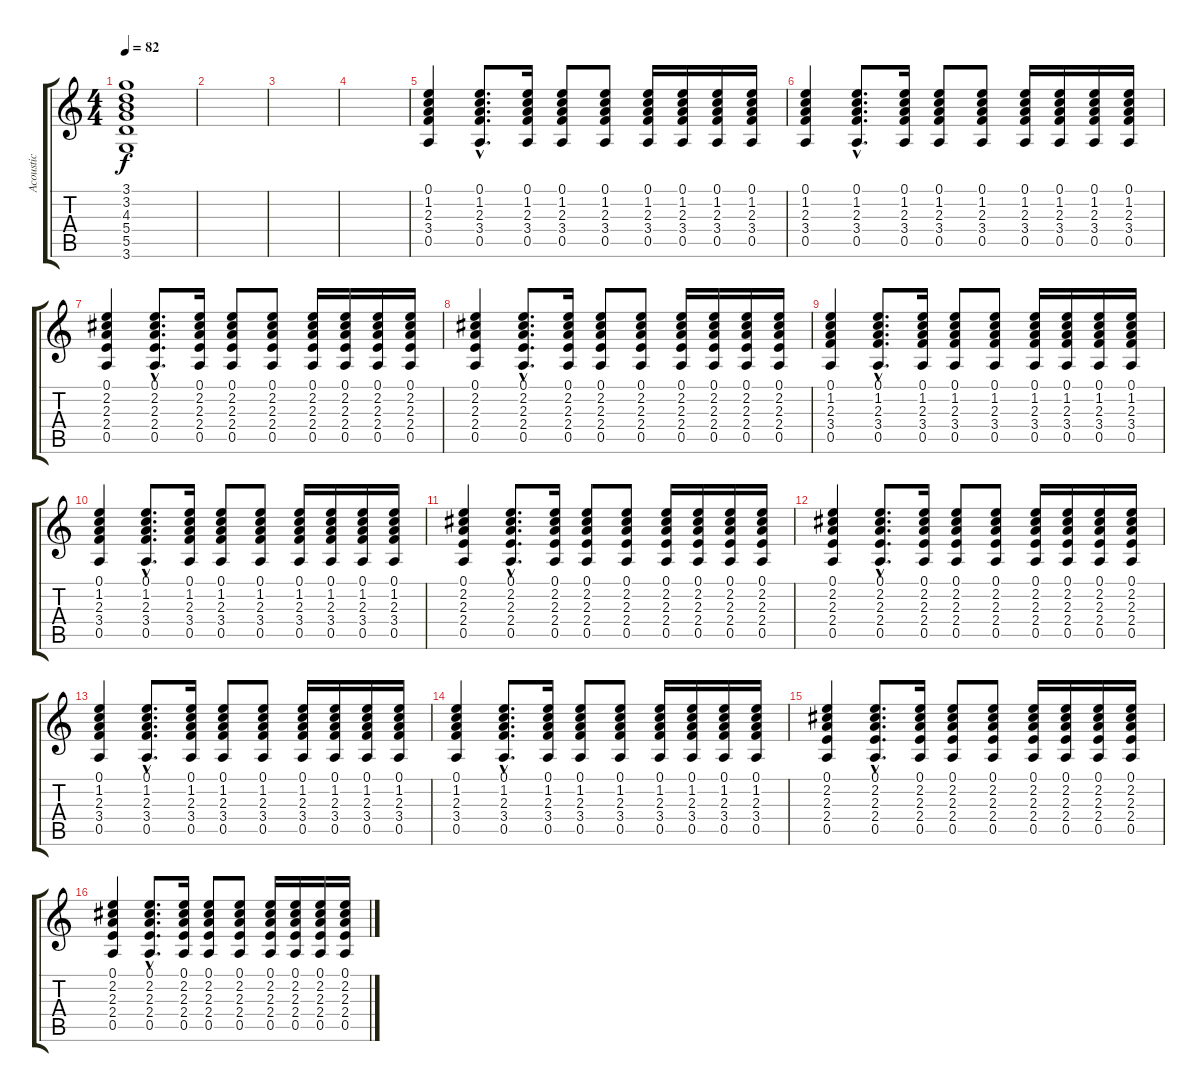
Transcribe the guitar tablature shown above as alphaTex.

\track ("Acoustic" "Acoustic") {instrument acousticguitarsteel}
\staff {score tabs}
\tuning (E4 B3 G3 D3 A2 E2) {hide}
\ts (4 4)
\tempo 82
\clef g2
\ks c
(3.1 3.2 4.3 5.4 5.5 3.6).1{dy f} |
|
|
|
(0.1 1.2 2.3 3.4 0.5).4 (0.1{hac} 1.2{hac} 2.3{hac} 3.4{hac} 0.5{hac}).8{d} (0.1 1.2 2.3 3.4 0.5).16 (0.1 1.2 2.3 3.4 0.5).8 (0.1 1.2 2.3 3.4 0.5).8 (0.1 1.2 2.3 3.4 0.5).16 (0.1 1.2 2.3 3.4 0.5).16 (0.1 1.2 2.3 3.4 0.5).16 (0.1 1.2 2.3 3.4 0.5).16 |
(0.1 1.2 2.3 3.4 0.5).4 (0.1{hac} 1.2{hac} 2.3{hac} 3.4{hac} 0.5{hac}).8{d} (0.1 1.2 2.3 3.4 0.5).16 (0.1 1.2 2.3 3.4 0.5).8 (0.1 1.2 2.3 3.4 0.5).8 (0.1 1.2 2.3 3.4 0.5).16 (0.1 1.2 2.3 3.4 0.5).16 (0.1 1.2 2.3 3.4 0.5).16 (0.1 1.2 2.3 3.4 0.5).16 |
(0.1 2.2 2.3 2.4 0.5).4 (0.1{hac} 2.2{hac} 2.3{hac} 2.4{hac} 0.5{hac}).8{d} (0.1 2.2 2.3 2.4 0.5).16 (0.1 2.2 2.3 2.4 0.5).8 (0.1 2.2 2.3 2.4 0.5).8 (0.1 2.2 2.3 2.4 0.5).16 (0.1 2.2 2.3 2.4 0.5).16 (0.1 2.2 2.3 2.4 0.5).16 (0.1 2.2 2.3 2.4 0.5).16 |
(0.1 2.2 2.3 2.4 0.5).4 (0.1{hac} 2.2{hac} 2.3{hac} 2.4{hac} 0.5{hac}).8{d} (0.1 2.2 2.3 2.4 0.5).16 (0.1 2.2 2.3 2.4 0.5).8 (0.1 2.2 2.3 2.4 0.5).8 (0.1 2.2 2.3 2.4 0.5).16 (0.1 2.2 2.3 2.4 0.5).16 (0.1 2.2 2.3 2.4 0.5).16 (0.1 2.2 2.3 2.4 0.5).16 |
(0.1 1.2 2.3 3.4 0.5).4 (0.1{hac} 1.2{hac} 2.3{hac} 3.4{hac} 0.5{hac}).8{d} (0.1 1.2 2.3 3.4 0.5).16 (0.1 1.2 2.3 3.4 0.5).8 (0.1 1.2 2.3 3.4 0.5).8 (0.1 1.2 2.3 3.4 0.5).16 (0.1 1.2 2.3 3.4 0.5).16 (0.1 1.2 2.3 3.4 0.5).16 (0.1 1.2 2.3 3.4 0.5).16 |
(0.1 1.2 2.3 3.4 0.5).4 (0.1{hac} 1.2{hac} 2.3{hac} 3.4{hac} 0.5{hac}).8{d} (0.1 1.2 2.3 3.4 0.5).16 (0.1 1.2 2.3 3.4 0.5).8 (0.1 1.2 2.3 3.4 0.5).8 (0.1 1.2 2.3 3.4 0.5).16 (0.1 1.2 2.3 3.4 0.5).16 (0.1 1.2 2.3 3.4 0.5).16 (0.1 1.2 2.3 3.4 0.5).16 |
(0.1 2.2 2.3 2.4 0.5).4 (0.1{hac} 2.2{hac} 2.3{hac} 2.4{hac} 0.5{hac}).8{d} (0.1 2.2 2.3 2.4 0.5).16 (0.1 2.2 2.3 2.4 0.5).8 (0.1 2.2 2.3 2.4 0.5).8 (0.1 2.2 2.3 2.4 0.5).16 (0.1 2.2 2.3 2.4 0.5).16 (0.1 2.2 2.3 2.4 0.5).16 (0.1 2.2 2.3 2.4 0.5).16 |
(0.1 2.2 2.3 2.4 0.5).4 (0.1{hac} 2.2{hac} 2.3{hac} 2.4{hac} 0.5{hac}).8{d} (0.1 2.2 2.3 2.4 0.5).16 (0.1 2.2 2.3 2.4 0.5).8 (0.1 2.2 2.3 2.4 0.5).8 (0.1 2.2 2.3 2.4 0.5).16 (0.1 2.2 2.3 2.4 0.5).16 (0.1 2.2 2.3 2.4 0.5).16 (0.1 2.2 2.3 2.4 0.5).16 |
(0.1 1.2 2.3 3.4 0.5).4 (0.1{hac} 1.2{hac} 2.3{hac} 3.4{hac} 0.5{hac}).8{d} (0.1 1.2 2.3 3.4 0.5).16 (0.1 1.2 2.3 3.4 0.5).8 (0.1 1.2 2.3 3.4 0.5).8 (0.1 1.2 2.3 3.4 0.5).16 (0.1 1.2 2.3 3.4 0.5).16 (0.1 1.2 2.3 3.4 0.5).16 (0.1 1.2 2.3 3.4 0.5).16 |
(0.1 1.2 2.3 3.4 0.5).4{volume 14} (0.1{hac} 1.2{hac} 2.3{hac} 3.4{hac} 0.5{hac}).8{d} (0.1 1.2 2.3 3.4 0.5).16 (0.1 1.2 2.3 3.4 0.5).8{volume 13} (0.1 1.2 2.3 3.4 0.5).8 (0.1 1.2 2.3 3.4 0.5).16 (0.1 1.2 2.3 3.4 0.5).16 (0.1 1.2 2.3 3.4 0.5).16 (0.1 1.2 2.3 3.4 0.5).16 |
(0.1 2.2 2.3 2.4 0.5).4{volume 12} (0.1{hac} 2.2{hac} 2.3{hac} 2.4{hac} 0.5{hac}).8{d} (0.1 2.2 2.3 2.4 0.5).16 (0.1 2.2 2.3 2.4 0.5).8{volume 11} (0.1 2.2 2.3 2.4 0.5).8 (0.1 2.2 2.3 2.4 0.5).16 (0.1 2.2 2.3 2.4 0.5).16 (0.1 2.2 2.3 2.4 0.5).16 (0.1 2.2 2.3 2.4 0.5).16 |
(0.1 2.2 2.3 2.4 0.5).4{volume 10} (0.1{hac} 2.2{hac} 2.3{hac} 2.4{hac} 0.5{hac}).8{d} (0.1 2.2 2.3 2.4 0.5).16 (0.1 2.2 2.3 2.4 0.5).8{volume 9} (0.1 2.2 2.3 2.4 0.5).8 (0.1 2.2 2.3 2.4 0.5).16 (0.1 2.2 2.3 2.4 0.5).16 (0.1 2.2 2.3 2.4 0.5).16 (0.1 2.2 2.3 2.4 0.5).16
